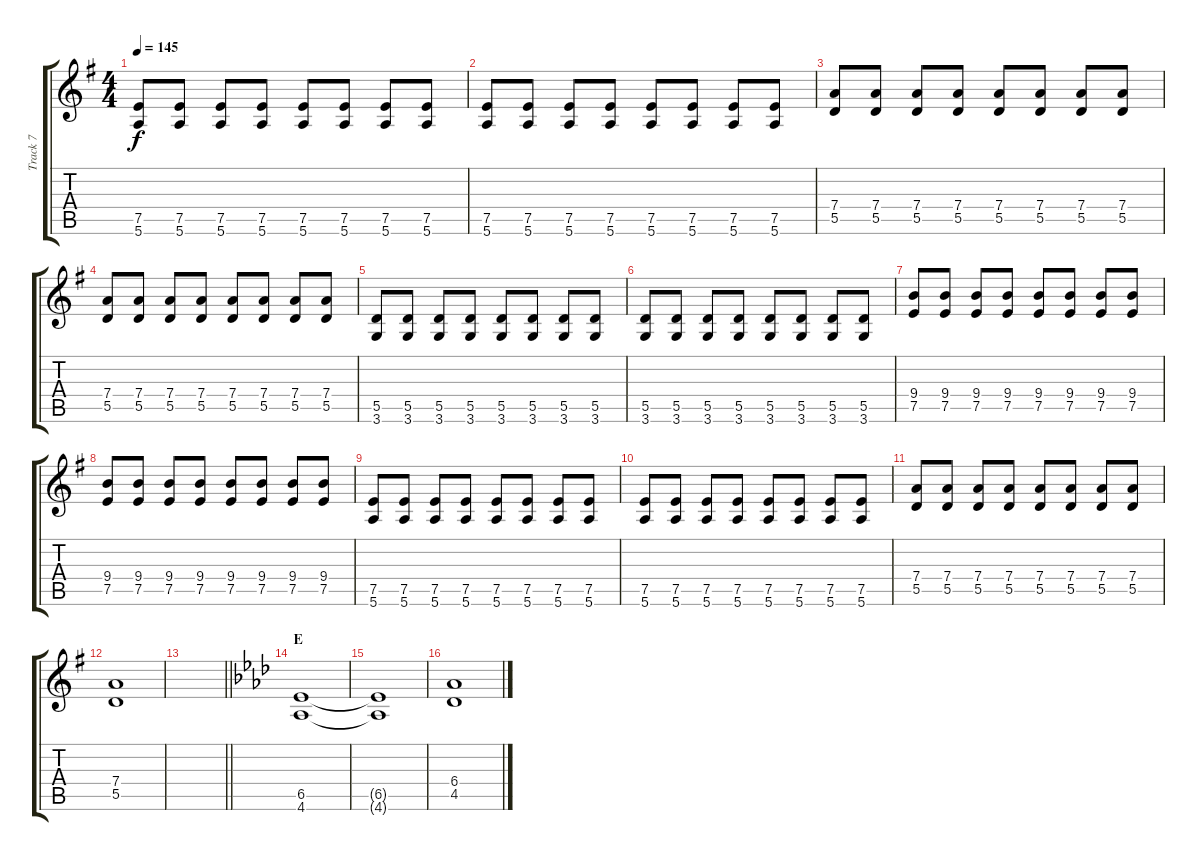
\track ("Track 7" "Track 7") {instrument overdrivenguitar}
\staff {score tabs}
\tuning (E4 B3 G3 D3 A2 E2) {hide}
\ts (4 4)
\tempo 145
\clef g2
\ks g
(7.5 5.6).8{dy f} (7.5 5.6).8 (7.5 5.6).8 (7.5 5.6).8 (7.5 5.6).8 (7.5 5.6).8 (7.5 5.6).8 (7.5 5.6).8 |
(7.5 5.6).8 (7.5 5.6).8 (7.5 5.6).8 (7.5 5.6).8 (7.5 5.6).8 (7.5 5.6).8 (7.5 5.6).8 (7.5 5.6).8 |
(7.4 5.5).8 (7.4 5.5).8 (7.4 5.5).8 (7.4 5.5).8 (7.4 5.5).8 (7.4 5.5).8 (7.4 5.5).8 (7.4 5.5).8 |
(7.4 5.5).8 (7.4 5.5).8 (7.4 5.5).8 (7.4 5.5).8 (7.4 5.5).8 (7.4 5.5).8 (7.4 5.5).8 (7.4 5.5).8 |
(5.5 3.6).8 (5.5 3.6).8 (5.5 3.6).8 (5.5 3.6).8 (5.5 3.6).8 (5.5 3.6).8 (5.5 3.6).8 (5.5 3.6).8 |
(5.5 3.6).8 (5.5 3.6).8 (5.5 3.6).8 (5.5 3.6).8 (5.5 3.6).8 (5.5 3.6).8 (5.5 3.6).8 (5.5 3.6).8 |
(9.4 7.5).8 (9.4 7.5).8 (9.4 7.5).8 (9.4 7.5).8 (9.4 7.5).8 (9.4 7.5).8 (9.4 7.5).8 (9.4 7.5).8 |
(9.4 7.5).8 (9.4 7.5).8 (9.4 7.5).8 (9.4 7.5).8 (9.4 7.5).8 (9.4 7.5).8 (9.4 7.5).8 (9.4 7.5).8 |
(7.5 5.6).8 (7.5 5.6).8 (7.5 5.6).8 (7.5 5.6).8 (7.5 5.6).8 (7.5 5.6).8 (7.5 5.6).8 (7.5 5.6).8 |
(7.5 5.6).8 (7.5 5.6).8 (7.5 5.6).8 (7.5 5.6).8 (7.5 5.6).8 (7.5 5.6).8 (7.5 5.6).8 (7.5 5.6).8 |
(7.4 5.5).8 (7.4 5.5).8 (7.4 5.5).8 (7.4 5.5).8 (7.4 5.5).8 (7.4 5.5).8 (7.4 5.5).8 (7.4 5.5).8 |
(7.4 5.5).1 |
\barLineRight lightlight
|
\section ("" "E")
\ks ab
(6.5 4.6).1 |
(6.5{t} 4.6{t}).1 |
(6.4 4.5).1
